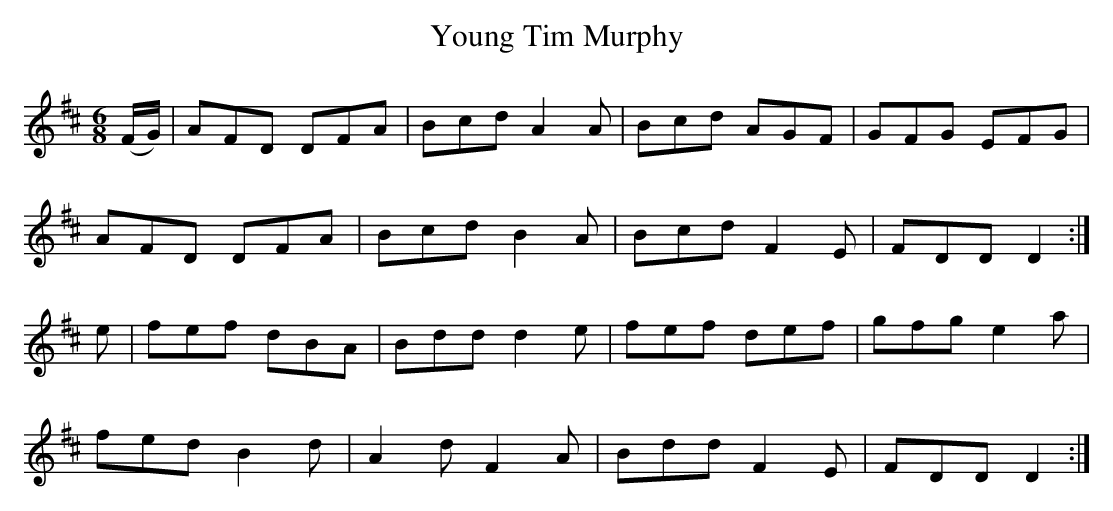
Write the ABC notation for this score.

X:1
T: Young Tim Murphy
M: 6/8
L: 1/8
K: D
(F/G/)|AFD DFA|Bcd A2A|Bcd AGF|GFG EFG|
AFD DFA|Bcd B2A|Bcd F2E|FDD D2:|
e|fef dBA|Bdd d2e|fef def|gfg e2a|
fed B2d|A2d F2A|Bdd F2E|FDD D2:|
